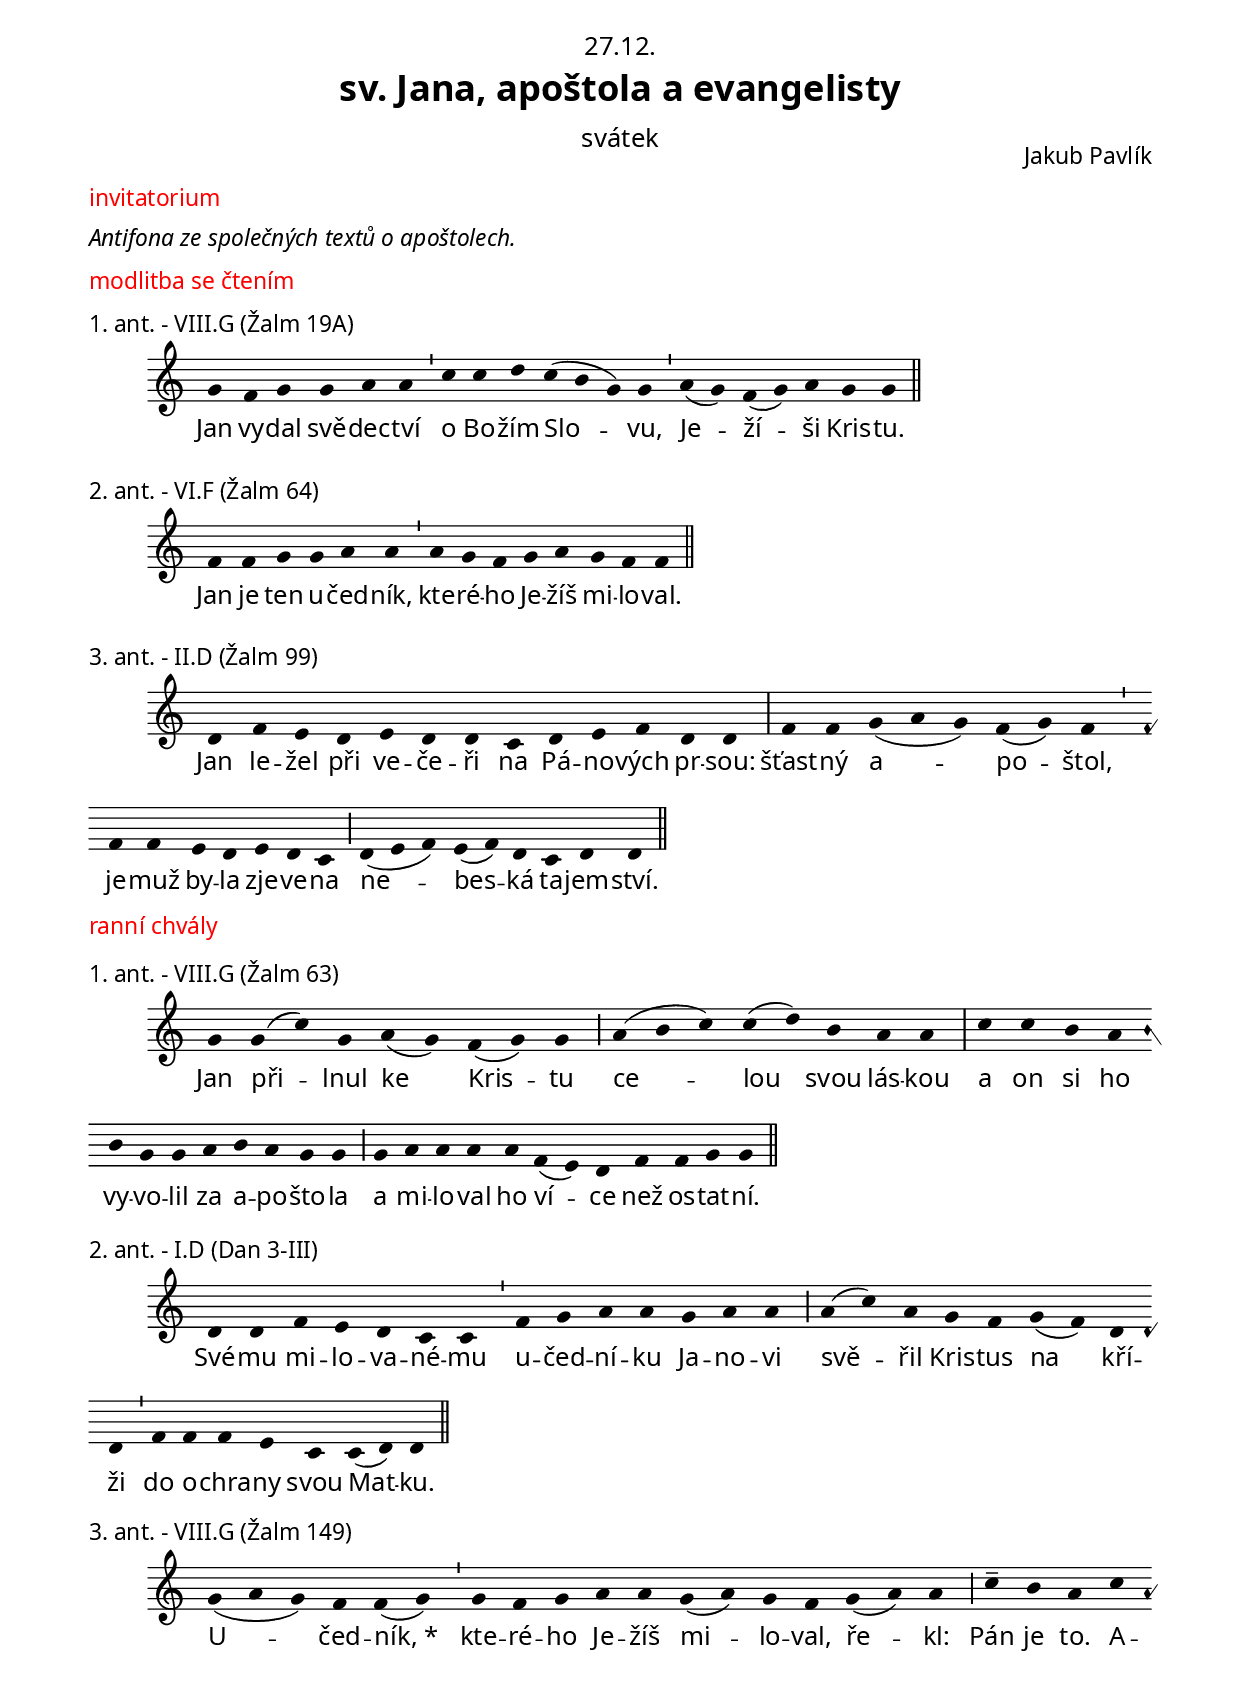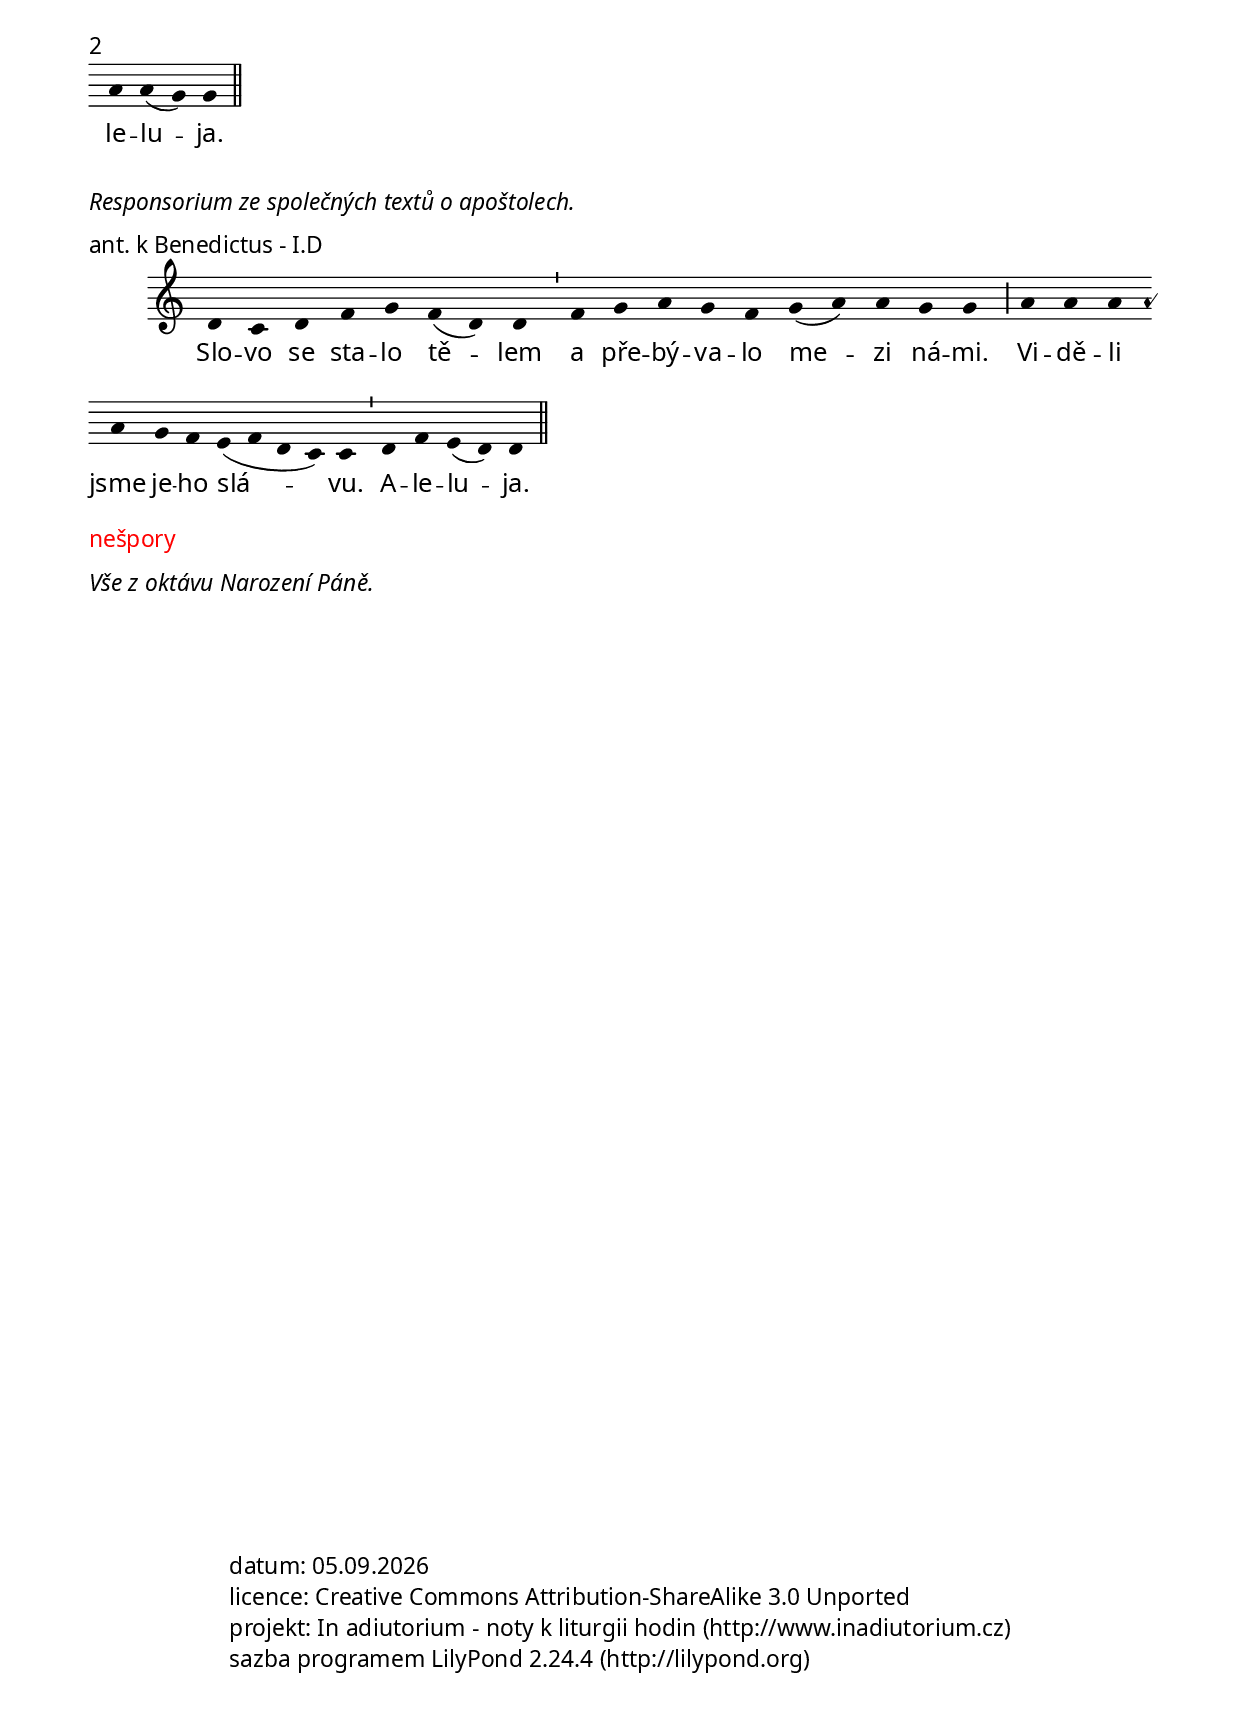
\version "2.15.37"

\include "../spolecne.ly"

\header {
  title = \markup\titleSvatek
            "sv. Jana, apoštola a evangelisty"
            svátek
            27.12.
  composer = "Jakub Pavlík"
}

\markup {\nadpisHodinka {"invitatorium"}}
\markup\italic{Antifona ze společných textů o apoštolech.}

\markup {\nadpisHodinka {"modlitba se čtením"}}

\score {
  \relative c'' {
    \choralniRezim
    g4 f g g a a \barMin
    c c d c( b g) g \barMin
    a( g) f( g) a g g \barFinalis
  }
  \addlyrics {
    Jan vy -- dal svě -- dec -- tví
    o Bo -- žím Slo -- vu,
    Je -- ží -- ši Kris -- tu.
  }
  \header {
    quid = "1. ant."
    modus = "VIII"
    differentia = "G"
    psalmus = "Žalm 19A"
    placet = "začátek nepříliš zpěvný, půjde lépe"
    id = "mc-a1"
    piece = \markup {\sestavTitulek}
  }
}

\score {
  \relative c' {
    \choralniRezim
    f4 f g g a a \barMin
    a g f g a g f f \barFinalis
  }
  \addlyrics {
    Jan je ten u -- čed -- ník,
    kte -- ré -- ho Je -- žíš mi -- lo -- val.
  }
  \header {
    quid = "2. ant."
    modus = "VI"
    differentia = "F"
    psalmus = "Žalm 64"
    id = "mc-a2"
    piece = \markup {\sestavTitulek}
  }
}

\score {
  \relative c' {
    \choralniRezim
    d4 f e d e d d
    c d e f d d \barMax
    f f g( a g) f( g) f \barMin
    f f e d e d c \barMaior
    d( e f) e( f) d c d d \barFinalis
  }
  \addlyrics {
    Jan le -- žel při ve -- če -- ři
    na Pá -- no -- vých pr -- sou:
    šťast -- ný a -- po -- štol,
    je -- muž by -- la zje -- ve -- na
    ne -- bes -- ká ta -- jem -- ství.
  }
  \header {
    quid = "3. ant."
    modus = "II"
    differentia = "D"
    psalmus = "Žalm 99"
    id = "mc-a3"
    piece = \markup {\sestavTitulek}
  }
}

\markup {\nadpisHodinka {"ranní chvály"}}

\score {
  \relative c'' {
    \choralniRezim
    g4 g( c) g a( g) f( g) g \barMaior
    a( b c) c( d) b a a \barMax
    c c b a b g g a b a g g \barMaior
    g a a a a f( e) d f f g g \barFinalis
  }
  \addlyrics {
    Jan při -- lnul ke Kris -- tu
    ce -- lou svou lás -- kou
    a on si ho vy -- vo -- lil za a -- po -- što -- la
    a mi -- lo -- val ho ví -- ce než os -- tat -- ní.
  }
  \header {
    quid = "1. ant."
    modus = "VIII"
    differentia = "G"
    psalmus = "Žalm 63"
    placet = "půjde vylepšit"
    id = "rch-a1"
    piece = \markup {\sestavTitulek}
  }
}

\score {
  \relative c' {
    \choralniRezim
    d4 d f e d c c \barMin f g a a g a a \barMaior
    a( c) a g f g( f) d d \barMin
    f f f e c c( d) d \barFinalis
  }
  \addlyrics {
    Své -- mu mi -- lo -- va -- né -- mu u -- čed -- ní -- ku Ja -- no -- vi
    svě -- řil Kris -- tus na kří -- ži
    do o -- chra -- ny svou Mat -- ku.
  }
  \header {
    quid = "2. ant."
    modus = "I"
    differentia = "D"
    psalmus = "Dan 3-III"
    id = "rch-a2"
    piece = \markup {\sestavTitulek}
  }
}

\score {
  \relative c'' {
    \choralniRezim
    g4( a g) f f( g) \barMin
    g f g a a g( a) g f g( a) a \barMaior
    c-- b a
    c a a( g) g \barFinalis
  }
  \addlyrics {
    U -- čed -- ník,_*
    kte -- ré -- ho Je -- žíš mi -- lo -- val, ře -- kl:
    Pán je to.
    A -- le -- lu -- ja.
  }
  \header {
    quid = "3. ant."
    modus = "VIII"
    differentia = "G"
    psalmus = "Žalm 149"
    id = "rch-a3"
    fons = "Velikonoční oktáv, pátek, k Magnificat"
    fial = "velikonoce_velikonocnioktav.ly#pa-mag"
    piece = \markup {\sestavTitulek}
  }
}

\markup\italic{Responsorium ze společných textů o apoštolech.}

\score {
  \relative c' {
    \choralniRezim
    d4 c d f g f( d) d \barMin
    f g a g f g( a) a g g \barMaior
    a a a a g f e( f d c) c \barMin
    d f e( d) d \barFinalis
  }
  \addlyrics {
    Slo -- vo se sta -- lo tě -- lem
    a pře -- bý -- va -- lo me -- zi ná -- mi.
    Vi -- dě -- li jsme je -- ho slá -- vu.
    A -- le -- lu -- ja.
  }
  \header {
    quid = "ant. k Benedictus"
    modus = "I"
    differentia = "D"
    psalmus = ""
    placet = "
    vzhledem k tomu, jak silný je to text, zaslouží si něco úsilí
    o co nejvýstižnější melodii;
    masivní retardace před aleluja je pochybná"
    id = "rch-aben"
    piece = \markup {\sestavTitulekBezZalmu}
  }
}

\markup {\nadpisHodinka {"nešpory"}}
\markup\italic{Vše z oktávu Narození Páně.}